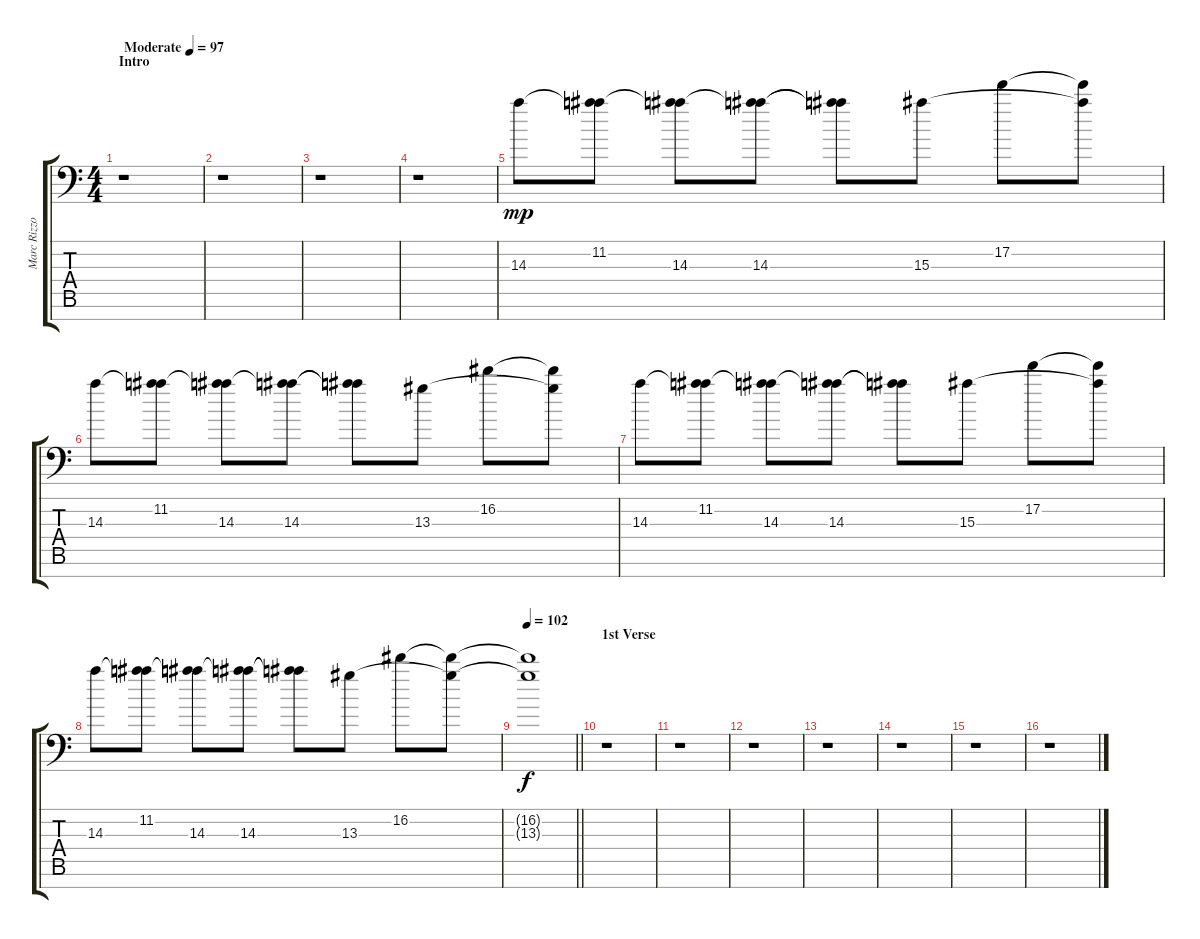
\track ("Marc Rizzo (Lead)" "Marc Rizzo") {instrument overdrivenguitar}
\staff {score tabs}
\tuning (E4 B3 G3 D3 A2 E2 A1) {hide}
\ts (4 4)
\section ("" "Intro")
\tempo (97 "Moderate")
\clef f4
\ks c
r.1{dy mp instrument overdrivenguitar} |
r.1 |
r.1 |
r.1 |
14.3.8 (11.2 14.3{t}).8 (11.2{t} 14.3).8 (11.2{t} 14.3).8 (11.2{t} 14.3{t}).8 15.3.8 17.2.8 (17.2{t} 15.3{t}).8 |
14.3.8 (11.2 14.3{t}).8 (11.2{t} 14.3).8 (11.2{t} 14.3).8 (11.2{t} 14.3{t}).8 13.3.8 16.2.8 (16.2{t} 13.3{t}).8 |
14.3.8 (11.2 14.3{t}).8 (11.2{t} 14.3).8 (11.2{t} 14.3).8 (11.2{t} 14.3{t}).8 15.3.8 17.2.8 (17.2{t} 15.3{t}).8 |
14.3.8 (11.2 14.3{t}).8 (11.2{t} 14.3).8 (11.2{t} 14.3).8 (11.2{t} 14.3{t}).8 13.3.8 16.2.8 (16.2{t} 13.3{t}).8 |
\tempo 102
\barLineRight lightlight
(16.2{t} 13.3{t}).1{dy f volume 0} |
\section ("" "1st Verse")
r.1 |
r.1 |
r.1 |
r.1 |
r.1 |
r.1 |
r.1
